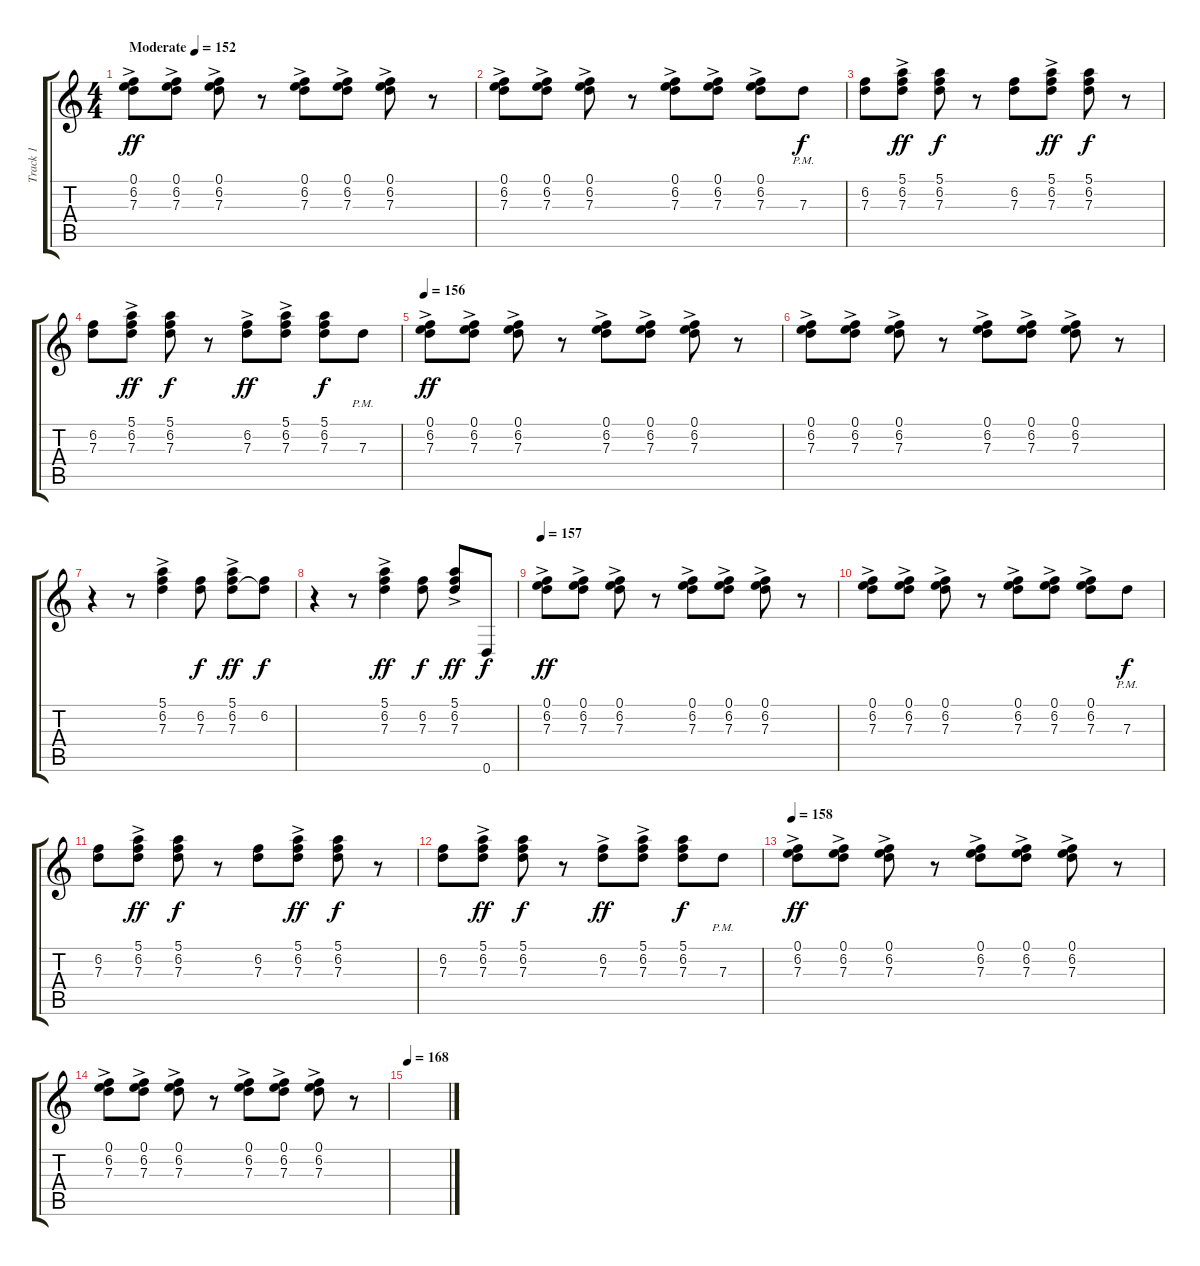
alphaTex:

\track ("Track 1" "Track 1") {instrument distortionguitar}
\staff {score tabs}
\tuning (E4 B3 G3 D3 A2 D2) {hide}
\ts (4 4)
\tempo (152 "Moderate")
\tempo 154
\tempo (152 "Moderate")
\clef g2
\ks c
(0.1{ac} 6.2{ac} 7.3{ac}).8{dy ff instrument distortionguitar} (0.1 6.2 7.3{ac}).8 (0.1{ac} 6.2{ac} 7.3{ac}).8 r.8 (0.1{ac} 6.2{ac} 7.3{ac}).8 (0.1 6.2 7.3{ac}).8 (0.1{ac} 6.2{ac} 7.3{ac}).8 r.8 |
(0.1{ac} 6.2{ac} 7.3{ac}).8 (0.1 6.2 7.3{ac}).8 (0.1{ac} 6.2{ac} 7.3{ac}).8 r.8 (0.1{ac} 6.2{ac} 7.3{ac}).8 (0.1 6.2 7.3{ac}).8 (0.1{ac} 6.2{ac} 7.3{ac}).8 7.3{pm}.8{dy f} |
(6.2 7.3).8 (5.1{ac} 6.2{ac} 7.3{ac}).8{dy ff} (5.1 6.2 7.3).8{dy f} r.8 (6.2 7.3).8 (5.1{ac} 6.2{ac} 7.3{ac}).8{dy ff} (5.1 6.2 7.3).8{dy f} r.8 |
(6.2 7.3).8 (5.1{ac} 6.2{ac} 7.3{ac}).8{dy ff} (5.1 6.2 7.3).8{dy f} r.8 (6.2 7.3{ac}).8{dy ff} (5.1{ac} 6.2{ac} 7.3{ac}).8 (5.1 6.2 7.3).8{dy f} 7.3{pm}.8 |
\tempo 156
(0.1{ac} 6.2{ac} 7.3{ac}).8{dy ff} (0.1 6.2 7.3{ac}).8 (0.1{ac} 6.2{ac} 7.3{ac}).8 r.8 (0.1{ac} 6.2{ac} 7.3{ac}).8 (0.1 6.2 7.3{ac}).8 (0.1{ac} 6.2{ac} 7.3{ac}).8 r.8 |
(0.1{ac} 6.2{ac} 7.3{ac}).8 (0.1 6.2 7.3{ac}).8 (0.1{ac} 6.2{ac} 7.3{ac}).8 r.8 (0.1{ac} 6.2{ac} 7.3{ac}).8 (0.1 6.2 7.3{ac}).8 (0.1{ac} 6.2{ac} 7.3{ac}).8 r.8 |
r.4 r.8 (5.1{ac} 6.2{ac} 7.3{ac}).4 (6.2 7.3).8{dy f} (5.1{ac} 6.2{ac} 7.3{ac}).8{dy ff} (6.2 7.3{t}).8{dy f} |
r.4 r.8 (5.1{ac} 6.2{ac} 7.3{ac}).4{dy ff} (6.2 7.3).8{dy f} (5.1{ac} 6.2{ac} 7.3{ac}).8{dy ff} 0.6.8{dy f} |
\tempo 157
(0.1{ac} 6.2{ac} 7.3{ac}).8{dy ff} (0.1 6.2 7.3{ac}).8 (0.1{ac} 6.2{ac} 7.3{ac}).8 r.8 (0.1{ac} 6.2{ac} 7.3{ac}).8 (0.1 6.2 7.3{ac}).8 (0.1{ac} 6.2{ac} 7.3{ac}).8 r.8 |
(0.1{ac} 6.2{ac} 7.3{ac}).8 (0.1 6.2 7.3{ac}).8 (0.1{ac} 6.2{ac} 7.3{ac}).8 r.8 (0.1{ac} 6.2{ac} 7.3{ac}).8 (0.1 6.2 7.3{ac}).8 (0.1{ac} 6.2{ac} 7.3{ac}).8 7.3{pm}.8{dy f} |
(6.2 7.3).8 (5.1{ac} 6.2{ac} 7.3{ac}).8{dy ff} (5.1 6.2 7.3).8{dy f} r.8 (6.2 7.3).8 (5.1{ac} 6.2{ac} 7.3{ac}).8{dy ff} (5.1 6.2 7.3).8{dy f} r.8 |
(6.2 7.3).8 (5.1{ac} 6.2{ac} 7.3{ac}).8{dy ff} (5.1 6.2 7.3).8{dy f} r.8 (6.2 7.3{ac}).8{dy ff} (5.1{ac} 6.2{ac} 7.3{ac}).8 (5.1 6.2 7.3).8{dy f} 7.3{pm}.8 |
\tempo 158
(0.1{ac} 6.2{ac} 7.3{ac}).8{dy ff} (0.1 6.2 7.3{ac}).8 (0.1{ac} 6.2{ac} 7.3{ac}).8 r.8 (0.1{ac} 6.2{ac} 7.3{ac}).8 (0.1 6.2 7.3{ac}).8 (0.1{ac} 6.2{ac} 7.3{ac}).8 r.8 |
(0.1{ac} 6.2{ac} 7.3{ac}).8 (0.1 6.2 7.3{ac}).8 (0.1{ac} 6.2{ac} 7.3{ac}).8 r.8 (0.1{ac} 6.2{ac} 7.3{ac}).8 (0.1 6.2 7.3{ac}).8 (0.1{ac} 6.2{ac} 7.3{ac}).8 r.8 |
\tempo 168
